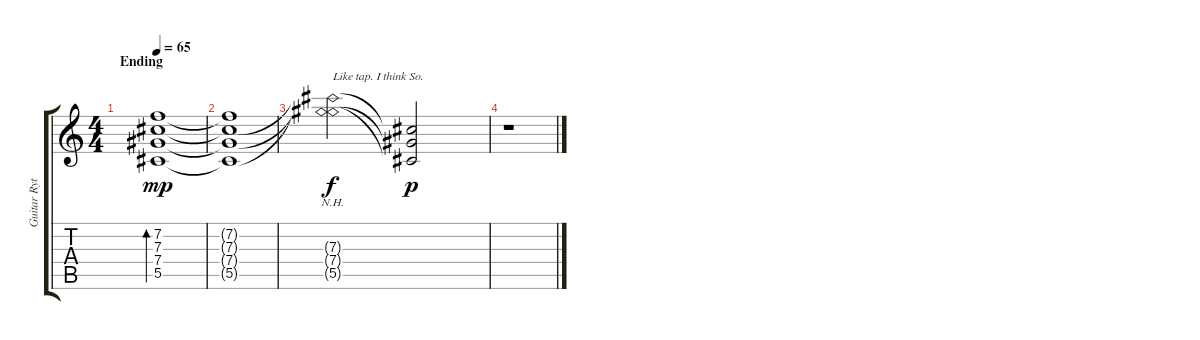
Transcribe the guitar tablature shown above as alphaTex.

\track ("Guitar Rythm (Disto)" "Guitar Ryt") {instrument distortionguitar}
\staff {score tabs}
\tuning (Eb4 Bb3 Gb3 Db3 Ab2 Eb2) {hide}
\ts (4 4)
\section ("" "Ending")
\tempo 65
\clef g2
\ks c
(7.2 7.3 7.4 5.5).1{bd 120 dy mp} |
(7.2{t} 7.3{t} 7.4{t} 5.5{t}).1 |
(7.3{nh t} 7.4{nh t} 5.5{nh t}).2{txt "Like tap. I think So." dy f} (7.3{t} 7.4{t} 5.5{t}).2{dy p} |
r.1
